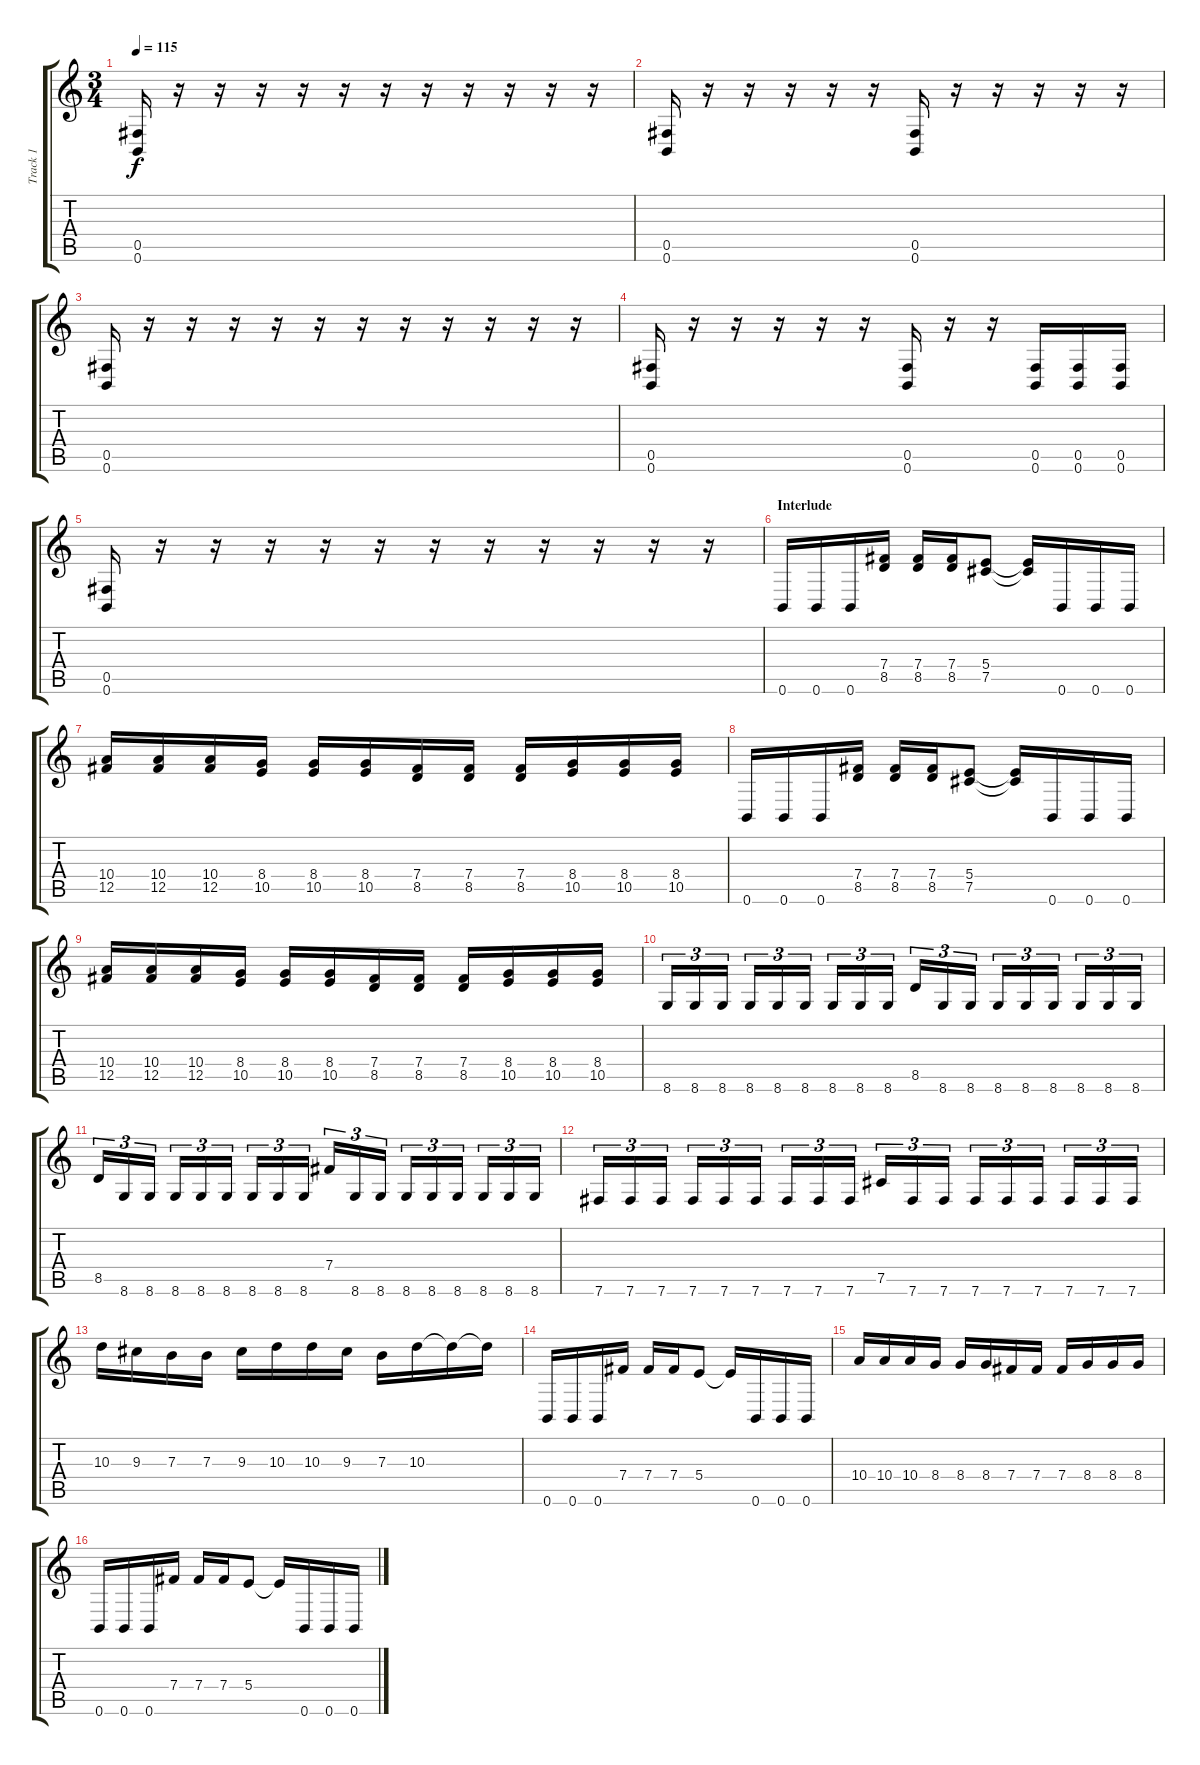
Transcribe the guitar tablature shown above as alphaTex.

\track ("Track 1" "Track 1") {instrument distortionguitar}
\staff {score tabs}
\tuning (Db4 Ab3 E3 B2 Gb2 B1) {hide}
\ts (3 4)
\tempo 115
\clef g2
\ks c
(0.5 0.6).16{dy f} r.16 r.16 r.16 r.16 r.16 r.16 r.16 r.16 r.16 r.16 r.16 |
(0.5 0.6).16 r.16 r.16 r.16 r.16 r.16 (0.5 0.6).16 r.16 r.16 r.16 r.16 r.16 |
(0.5 0.6).16 r.16 r.16 r.16 r.16 r.16 r.16 r.16 r.16 r.16 r.16 r.16 |
(0.5 0.6).16 r.16 r.16 r.16 r.16 r.16 (0.5 0.6).16 r.16 r.16 (0.5 0.6).16 (0.5 0.6).16 (0.5 0.6).16 |
(0.5 0.6).16 r.16 r.16 r.16 r.16 r.16 r.16 r.16 r.16 r.16 r.16 r.16 |
\section ("" "Interlude")
0.6.16 0.6.16 0.6.16 (7.4 8.5).16 (7.4 8.5).16 (7.4 8.5).16 (5.4 7.5).8 (5.4{t} 7.5{t}).16 0.6.16 0.6.16 0.6.16 |
(10.4 12.5).16 (10.4 12.5).16 (10.4 12.5).16 (8.4 10.5).16 (8.4 10.5).16 (8.4 10.5).16 (7.4 8.5).16 (7.4 8.5).16 (7.4 8.5).16 (8.4 10.5).16 (8.4 10.5).16 (8.4 10.5).16 |
0.6.16 0.6.16 0.6.16 (7.4 8.5).16 (7.4 8.5).16 (7.4 8.5).16 (5.4 7.5).8 (5.4{t} 7.5{t}).16 0.6.16 0.6.16 0.6.16 |
(10.4 12.5).16 (10.4 12.5).16 (10.4 12.5).16 (8.4 10.5).16 (8.4 10.5).16 (8.4 10.5).16 (7.4 8.5).16 (7.4 8.5).16 (7.4 8.5).16 (8.4 10.5).16 (8.4 10.5).16 (8.4 10.5).16 |
8.6.16{tu (3 2)} 8.6.16{tu (3 2)} 8.6.16{tu (3 2)} 8.6.16{tu (3 2)} 8.6.16{tu (3 2)} 8.6.16{tu (3 2)} 8.6.16{tu (3 2)} 8.6.16{tu (3 2)} 8.6.16{tu (3 2)} 8.5.16{tu (3 2)} 8.6.16{tu (3 2)} 8.6.16{tu (3 2)} 8.6.16{tu (3 2)} 8.6.16{tu (3 2)} 8.6.16{tu (3 2)} 8.6.16{tu (3 2)} 8.6.16{tu (3 2)} 8.6.16{tu (3 2)} |
8.5.16{tu (3 2)} 8.6.16{tu (3 2)} 8.6.16{tu (3 2)} 8.6.16{tu (3 2)} 8.6.16{tu (3 2)} 8.6.16{tu (3 2)} 8.6.16{tu (3 2)} 8.6.16{tu (3 2)} 8.6.16{tu (3 2)} 7.4.16{tu (3 2)} 8.6.16{tu (3 2)} 8.6.16{tu (3 2)} 8.6.16{tu (3 2)} 8.6.16{tu (3 2)} 8.6.16{tu (3 2)} 8.6.16{tu (3 2)} 8.6.16{tu (3 2)} 8.6.16{tu (3 2)} |
7.6.16{tu (3 2)} 7.6.16{tu (3 2)} 7.6.16{tu (3 2)} 7.6.16{tu (3 2)} 7.6.16{tu (3 2)} 7.6.16{tu (3 2)} 7.6.16{tu (3 2)} 7.6.16{tu (3 2)} 7.6.16{tu (3 2)} 7.5.16{tu (3 2)} 7.6.16{tu (3 2)} 7.6.16{tu (3 2)} 7.6.16{tu (3 2)} 7.6.16{tu (3 2)} 7.6.16{tu (3 2)} 7.6.16{tu (3 2)} 7.6.16{tu (3 2)} 7.6.16{tu (3 2)} |
10.3.16 9.3.16 7.3.16 7.3.16 9.3.16 10.3.16 10.3.16 9.3.16 7.3.16 10.3.16 10.3{t}.16 10.3{t}.16 |
0.6.16 0.6.16 0.6.16 7.4.16 7.4.16 7.4.16 5.4.8 5.4{t}.16 0.6.16 0.6.16 0.6.16 |
10.4.16 10.4.16 10.4.16 8.4.16 8.4.16 8.4.16 7.4.16 7.4.16 7.4.16 8.4.16 8.4.16 8.4.16 |
0.6.16 0.6.16 0.6.16 7.4.16 7.4.16 7.4.16 5.4.8 5.4{t}.16 0.6.16 0.6.16 0.6.16
